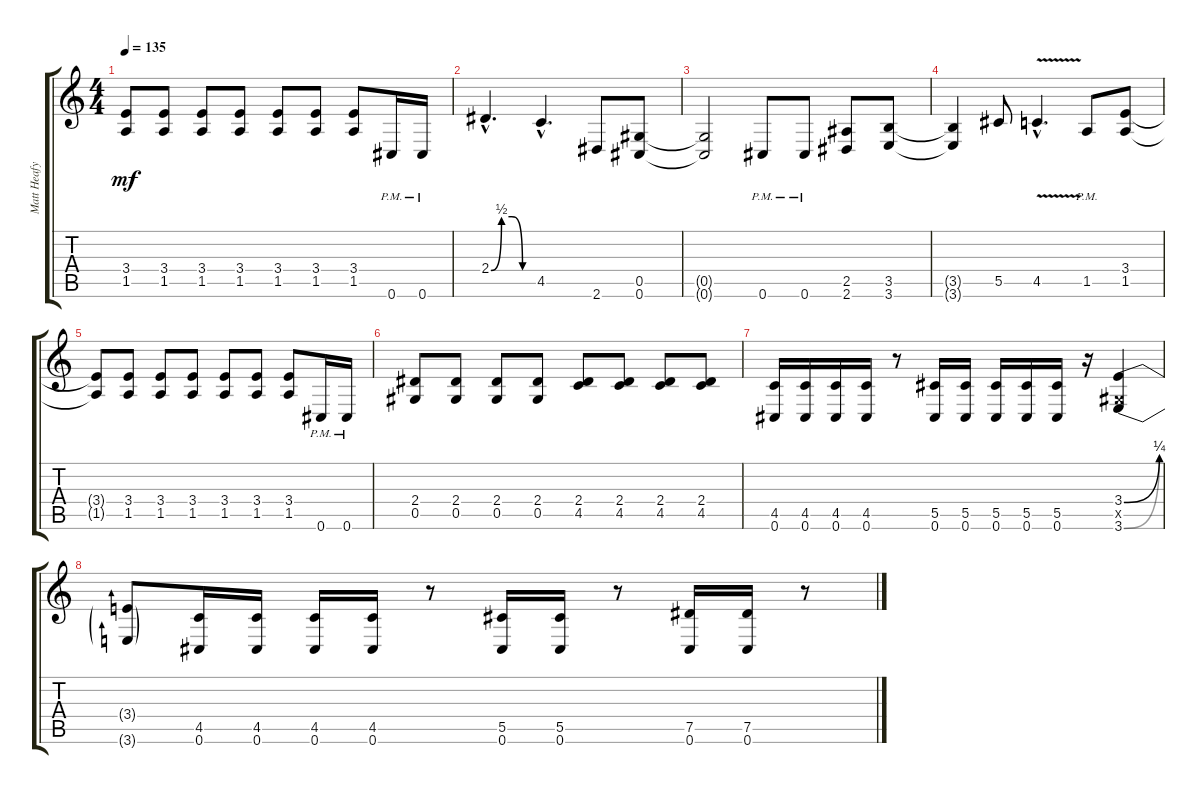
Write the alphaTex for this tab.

\track ("Matt Heafy" "Matt Heafy") {instrument distortionguitar}
\staff {score tabs}
\tuning (Eb4 Bb3 Gb3 Db3 Ab2 Db2) {hide}
\ts (4 4)
\tempo 135
\clef g2
\ks c
(3.4{t} 1.5{t}).8{dy mf} (3.4 1.5).8 (3.4 1.5).8 (3.4 1.5).8 (3.4 1.5).8 (3.4 1.5).8 (3.4 1.5).8 0.6{pm}.16 0.6{pm}.16 |
2.4{be (custom 0 0 15 2 30 2 45 0 60 0) hac}.4{d} 4.5{hac}.4{d} 2.6.8 (0.5 0.6).8 |
(0.5{t} 0.6{t}).2 0.6{pm}.8 0.6{pm}.8 (2.5 2.6).8 (3.5 3.6).8 |
(3.5{t} 3.6{t}).4 5.5.8 4.5{v hac}.4{d} 1.5{pm}.8 (3.4 1.5).8 |
(3.4{t} 1.5{t}).8 (3.4 1.5).8 (3.4 1.5).8 (3.4 1.5).8 (3.4 1.5).8 (3.4 1.5).8 (3.4 1.5).8 0.6{pm}.16 0.6{pm}.16 |
(2.4 0.5).8 (2.4 0.5).8 (2.4 0.5).8 (2.4 0.5).8 (2.4 4.5).8 (2.4 4.5).8 (2.4 4.5).8 (2.4 4.5).8 |
(4.5 0.6).16 (4.5 0.6).16 (4.5 0.6).16 (4.5 0.6).16 r.8 (5.5 0.6).16 (5.5 0.6).16 (5.5 0.6).16 (5.5 0.6).16 (5.5 0.6).16 r.16 (3.4{be (bend 0 0 60 1)} 0.5{x} 3.6{be (bend 0 0 60 1)}).4 |
(3.4{t} 3.6{t}).8 (4.5 0.6).16 (4.5 0.6).16 (4.5 0.6).16 (4.5 0.6).16 r.8 (5.5 0.6).16 (5.5 0.6).16 r.8 (7.5 0.6).16 (7.5 0.6).16 r.8
